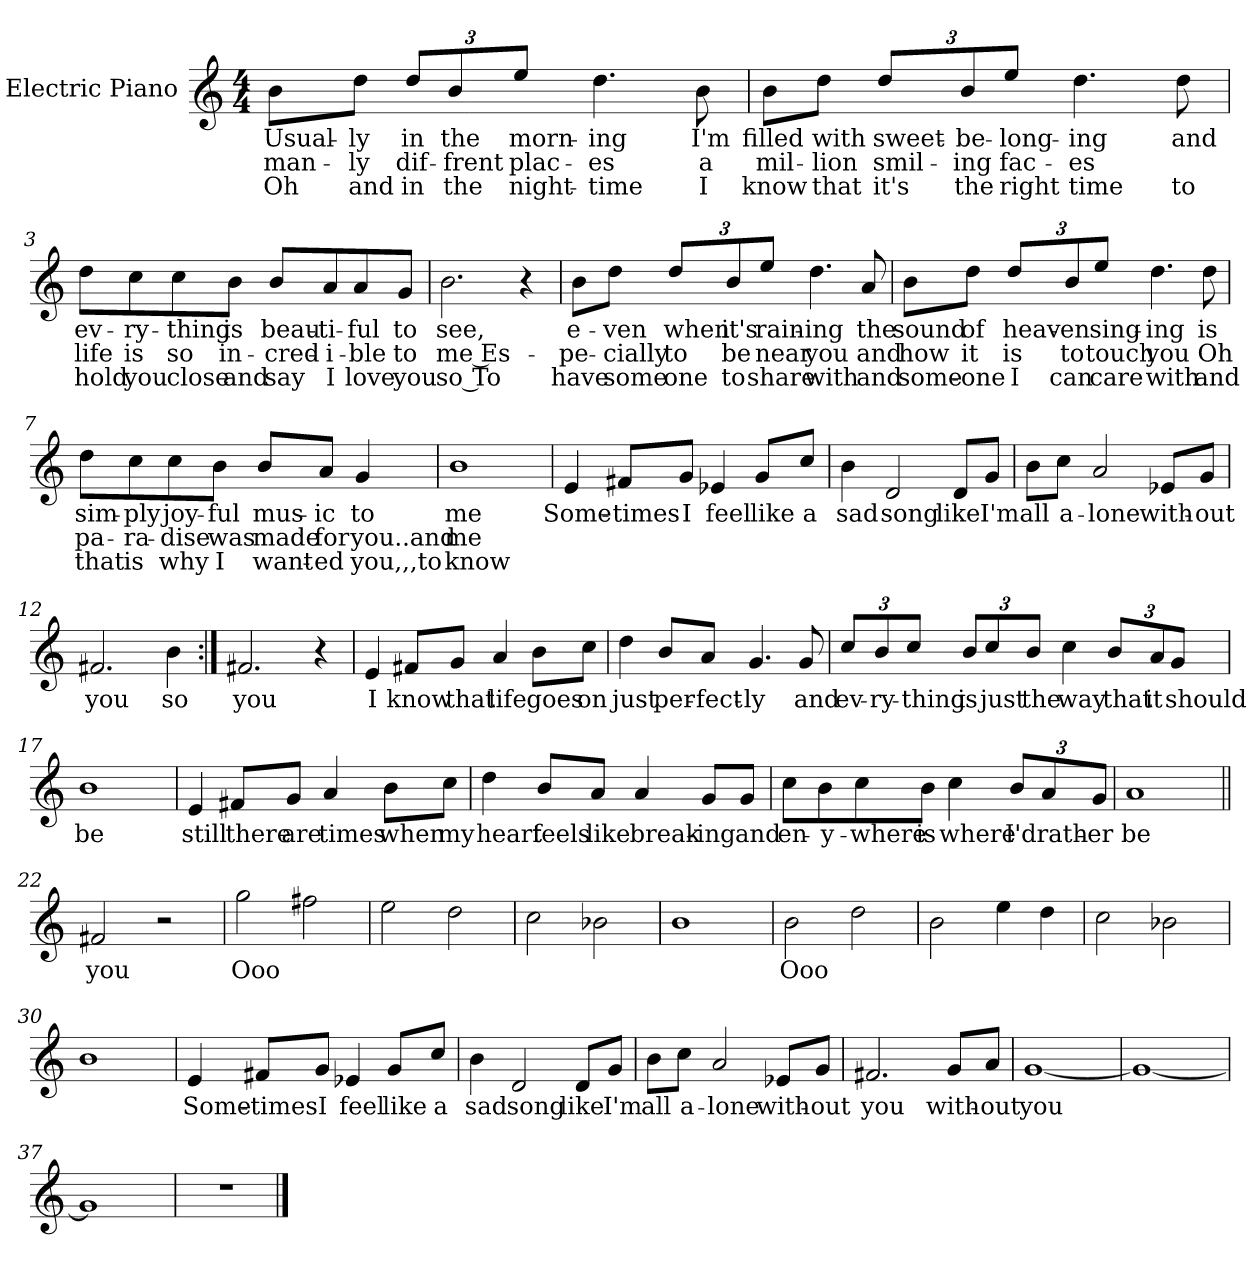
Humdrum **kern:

**kern	**text	**text	**text
*part1	*part1	*part1	*part1
*staff1	*staff1	*staff1	*staff1
*I"Electric Piano	*	*	*
*I'E.Pno	*	*	*
*clefG2	*	*	*
*k[]	*	*	*
*C:	*	*	*
*M4/4	*	*	*
=1	=1	=1	=1
8b\L	Usual-	man-	Oh
8dd\J	-ly	-ly	and
*Xbrackettup	*	*	*
12dd/L	in	dif-	in
12b/	the	-frent	the
12ee/J	morn-	plac-	night-
4.dd\	-ing	-es	-time
8b\	I'm	a	I
=2	=2	=2	=2
8b\L	filled	mil-	know
8dd\J	with	-lion	that
12dd/L	sweet-	smil-	it's
12b/	-be-	-ing	the
12ee/J	-long-	fac-	right
4.dd\	-ing	-es	time
8dd\	and	.	to
=3	=3	=3	=3
8dd\L	ev-	life	hold
8cc\	-ry-	is	you
8cc\	-thing	so	close
8b\J	is	in-	and
8b/L	beau-	-cred-	say
8a/	-ti-	-i-	I
8a/	ful	-ble	love
8g/J	to	to	you
=4	=4	=4	=4
2.b\	see,	me Es-	so To
4r	.	.	.
!!LO:LB:g=z
=5	=5	=5	=5
8b\L	e-	-pe-	have
8dd\J	-ven	-cially	some
12dd/L	when	to	one
12b/	it's	be	to
12ee/J	rain-	near	share
4.dd\	-ing	you	with
8a/	the	and	and
=6	=6	=6	=6
8b\L	sound	how	some-
8dd\J	of	it	-one
12dd/L	heav-	is	I
12b/	-en	to	can
12ee/J	sing-	touch	care
4.dd\	-ing	you	with
8dd\	is	Oh	and
=7	=7	=7	=7
8dd\L	sim-	pa-	that
8cc\	-ply	-ra-	is
8cc\	joy-	-dise	why
8b\J	-ful	was	I
8b/L	mus-	made	want-
8a/J	-ic	for	-ed
4g/	to	you..and	you,,,to
=8	=8	=8	=8
1b	me	me	know
!!LO:LB:g=z
=9	=9	=9	=9
4e/	Some-	.	.
8f#X/L	-times	.	.
8g/J	I	.	.
4e-X/	feel	.	.
8g/L	like	.	.
8cc/J	a	.	.
=10	=10	=10	=10
4b\	sad	.	.
2d/	song	.	.
8d/L	like	.	.
8g/J	I'm	.	.
=11	=11	=11	=11
8b\L	all	.	.
8cc\J	a-	.	.
2a/	-lone	.	.
8e-X/L	with-	.	.
8g/J	-out	.	.
=12	=12	=12	=12
2.f#X/	you	.	.
4b\	so	.	.
=13:|!	=13:|!	=13:|!	=13:|!
2.f#X/	you	.	.
4r	.	.	.
!!LO:LB:g=z
=14	=14	=14	=14
4e/	I	.	.
8f#X/L	know	.	.
8g/J	that	.	.
4a/	life	.	.
8b\L	goes	.	.
8cc\J	on	.	.
=15	=15	=15	=15
4dd\	just	.	.
8b/L	per-	.	.
8a/J	-fect-	.	.
4.g/	-ly	.	.
8g/	and	.	.
=16	=16	=16	=16
12cc/L	ev-	.	.
12b/	-ry-	.	.
12cc/J	-thing	.	.
12b/L	is	.	.
12cc/	just	.	.
12b/J	the	.	.
4cc\	way	.	.
12b/L	that	.	.
12a/	it	.	.
12g/J	should	.	.
=17	=17	=17	=17
1b	be	.	.
!!LO:LB:g=z
=18	=18	=18	=18
4e/	still	.	.
8f#X/L	there	.	.
8g/J	are	.	.
4a/	times	.	.
8b\L	when	.	.
8cc\J	my	.	.
=19	=19	=19	=19
4dd\	heart	.	.
8b/L	feels	.	.
8a/J	like	.	.
4a/	break-	.	.
8g/L	-ing	.	.
8g/J	and	.	.
=20	=20	=20	=20
8cc\L	en-	.	.
8b\	-y-	.	.
8cc\	-where	.	.
8b\J	is	.	.
4cc\	where	.	.
12b/L	I'd	.	.
12a/	rath-	.	.
12g/J	-er	.	.
=21	=21	=21	=21
1a	be	.	.
!!LO:LB:g=z
=22||	=22||	=22||	=22||
2f#X/	you	.	.
2r	.	.	.
=23	=23	=23	=23
2gg\	Ooo	.	.
2ff#X\	.	.	.
=24	=24	=24	=24
2ee\	.	.	.
2dd\	.	.	.
=25	=25	=25	=25
2cc\	.	.	.
2b-X\	.	.	.
=26	=26	=26	=26
1b	.	.	.
=27	=27	=27	=27
2b\	Ooo	.	.
2dd\	.	.	.
=28	=28	=28	=28
2b\	.	.	.
4ee\	.	.	.
4dd\	.	.	.
=29	=29	=29	=29
2cc\	.	.	.
2b-X\	.	.	.
=30	=30	=30	=30
1b	.	.	.
!!LO:LB:g=z
=31	=31	=31	=31
4e/	Some-	.	.
8f#X/L	-times	.	.
8g/J	I	.	.
4e-X/	feel	.	.
8g/L	like	.	.
8cc/J	a	.	.
=32	=32	=32	=32
4b\	sad	.	.
2d/	song	.	.
8d/L	like	.	.
8g/J	I'm	.	.
=33	=33	=33	=33
8b\L	all	.	.
8cc\J	a-	.	.
2a/	-lone	.	.
8e-X/L	with-	.	.
8g/J	-out	.	.
=34	=34	=34	=34
2.f#X/	you	.	.
8g/L	with-	.	.
8a/J	-out	.	.
=35	=35	=35	=35
[1g	you	.	.
=36	=36	=36	=36
1g_	.	.	.
=37	=37	=37	=37
1g]	.	.	.
=38	=38	=38	=38
1r	.	.	.
==	==	==	==
*-	*-	*-	*-
